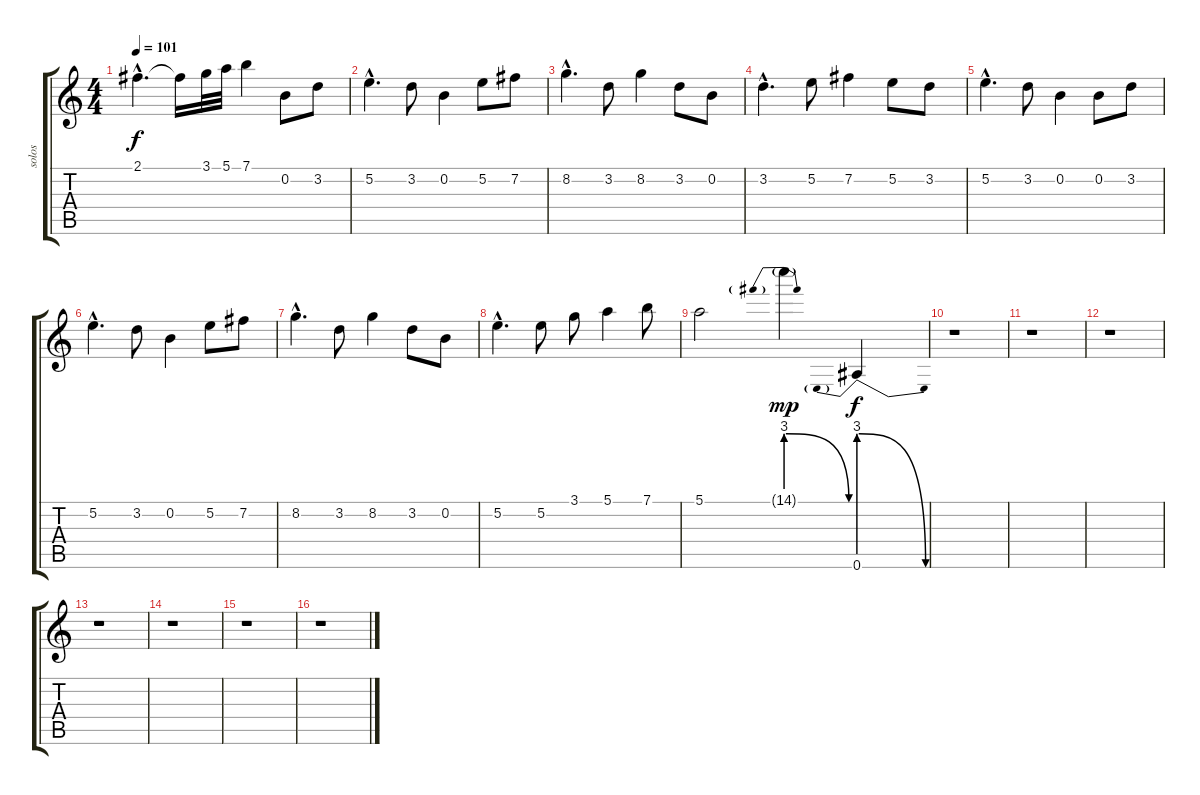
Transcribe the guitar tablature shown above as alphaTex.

\track ("solos" "solos") {instrument overdrivenguitar}
\staff {score tabs}
\tuning (E4 B3 G3 D3 A2 E2) {hide}
\ts (4 4)
\tempo 101
\clef g2
\ks c
2.1{hac}.4{d dy f} 2.1{t}.16 3.1.32 5.1.32 7.1.4 0.2.8 3.2.8 |
5.2{hac}.4{d} 3.2.8 0.2.4 5.2.8 7.2.8 |
8.2{hac}.4{d} 3.2.8 8.2.4 3.2.8 0.2.8 |
3.2{hac}.4{d} 5.2.8 7.2.4 5.2.8 3.2.8 |
5.2{hac}.4{d} 3.2.8 0.2.4 0.2.8 3.2.8 |
5.2{hac}.4{d} 3.2.8 0.2.4 5.2.8 7.2.8 |
8.2{hac}.4{d} 3.2.8 8.2.4 3.2.8 0.2.8 |
5.2{hac}.4{d} 5.2.8 3.1.8 5.1.4 7.1.8 |
5.1.2 14.1{be (prebendrelease 0 12 60 0) g}.4{dy mp} 0.6{be (prebendrelease 0 12 60 0)}.4{dy f} |
r.1 |
r.1 |
r.1 |
r.1 |
r.1 |
r.1 |
r.1
